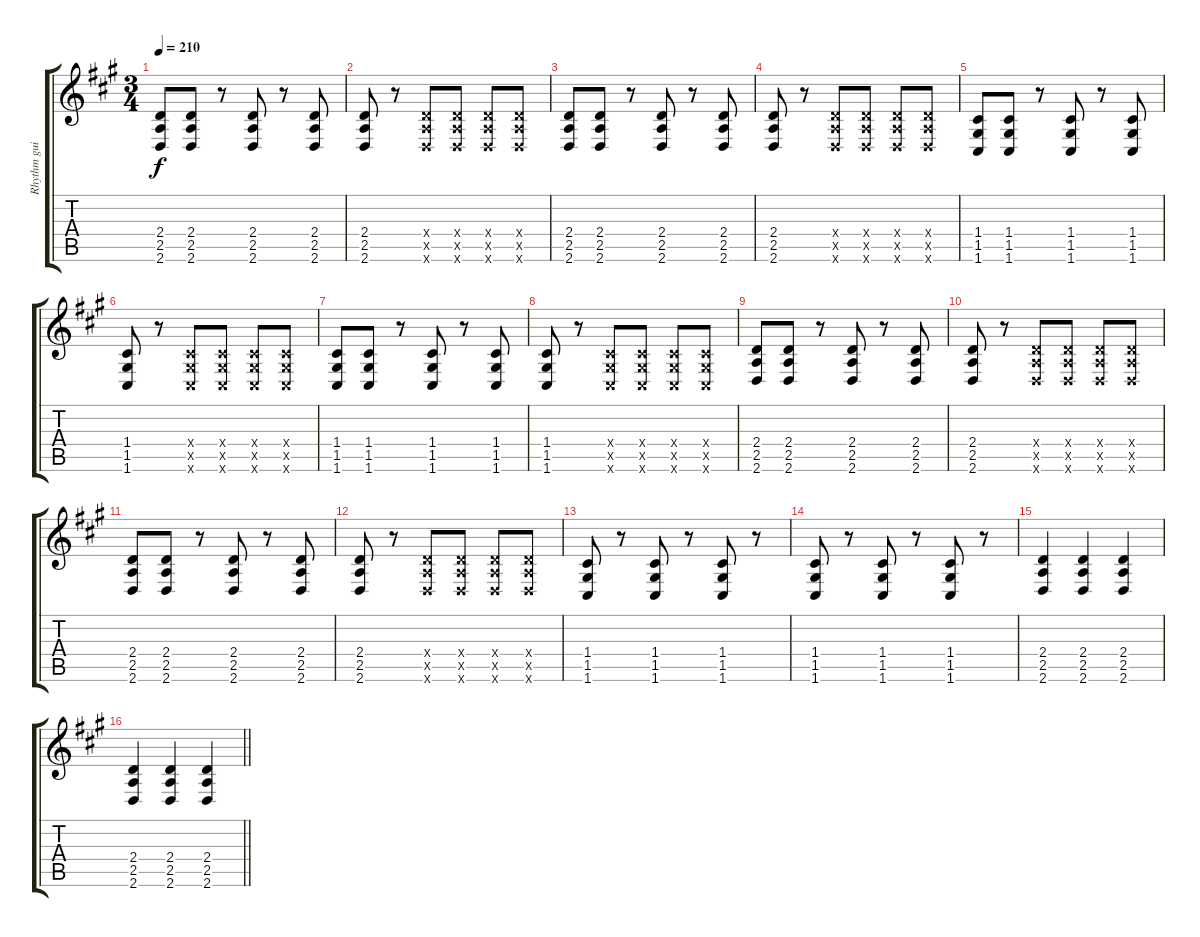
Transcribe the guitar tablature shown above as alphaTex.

\track ("Rhythm guitar" "Rhythm gui") {instrument distortionguitar}
\staff {score tabs}
\tuning (D4 A3 F3 C3 G2 C2) {hide}
\ts (3 4)
\tempo 210
\clef g2
\ks a
(2.4 2.5 2.6).8{dy f} (2.4 2.5 2.6).8 r.8 (2.4 2.5 2.6).8 r.8 (2.4 2.5 2.6).8 |
(2.4 2.5 2.6).8 r.8 (2.4{x} 2.5{x} 2.6{x}).8 (2.4{x} 2.5{x} 2.6{x}).8 (2.4{x} 2.5{x} 2.6{x}).8 (2.4{x} 2.5{x} 2.6{x}).8 |
(2.4 2.5 2.6).8 (2.4 2.5 2.6).8 r.8 (2.4 2.5 2.6).8 r.8 (2.4 2.5 2.6).8 |
(2.4 2.5 2.6).8 r.8 (2.4{x} 2.5{x} 2.6{x}).8 (2.4{x} 2.5{x} 2.6{x}).8 (2.4{x} 2.5{x} 2.6{x}).8 (2.4{x} 2.5{x} 2.6{x}).8 |
(1.4 1.5 1.6).8 (1.4 1.5 1.6).8 r.8 (1.4 1.5 1.6).8 r.8 (1.4 1.5 1.6).8 |
(1.4 1.5 1.6).8 r.8 (1.4{x} 1.5{x} 1.6{x}).8 (1.4{x} 1.5{x} 1.6{x}).8 (1.4{x} 1.5{x} 1.6{x}).8 (1.4{x} 1.5{x} 1.6{x}).8 |
(1.4 1.5 1.6).8 (1.4 1.5 1.6).8 r.8 (1.4 1.5 1.6).8 r.8 (1.4 1.5 1.6).8 |
(1.4 1.5 1.6).8 r.8 (1.4{x} 1.5{x} 1.6{x}).8 (1.4{x} 1.5{x} 1.6{x}).8 (1.4{x} 1.5{x} 1.6{x}).8 (1.4{x} 1.5{x} 1.6{x}).8 |
(2.4 2.5 2.6).8 (2.4 2.5 2.6).8 r.8 (2.4 2.5 2.6).8 r.8 (2.4 2.5 2.6).8 |
(2.4 2.5 2.6).8 r.8 (2.4{x} 2.5{x} 2.6{x}).8 (2.4{x} 2.5{x} 2.6{x}).8 (2.4{x} 2.5{x} 2.6{x}).8 (2.4{x} 2.5{x} 2.6{x}).8 |
(2.4 2.5 2.6).8 (2.4 2.5 2.6).8 r.8 (2.4 2.5 2.6).8 r.8 (2.4 2.5 2.6).8 |
(2.4 2.5 2.6).8 r.8 (2.4{x} 2.5{x} 2.6{x}).8 (2.4{x} 2.5{x} 2.6{x}).8 (2.4{x} 2.5{x} 2.6{x}).8 (2.4{x} 2.5{x} 2.6{x}).8 |
(1.4 1.5 1.6).8 r.8 (1.4 1.5 1.6).8 r.8 (1.4 1.5 1.6).8 r.8 |
(1.4 1.5 1.6).8 r.8 (1.4 1.5 1.6).8 r.8 (1.4 1.5 1.6).8 r.8 |
(2.4 2.5 2.6).4 (2.4 2.5 2.6).4 (2.4 2.5 2.6).4 |
\barLineRight lightlight
(2.4 2.5 2.6).4 (2.4 2.5 2.6).4 (2.4 2.5 2.6).4
